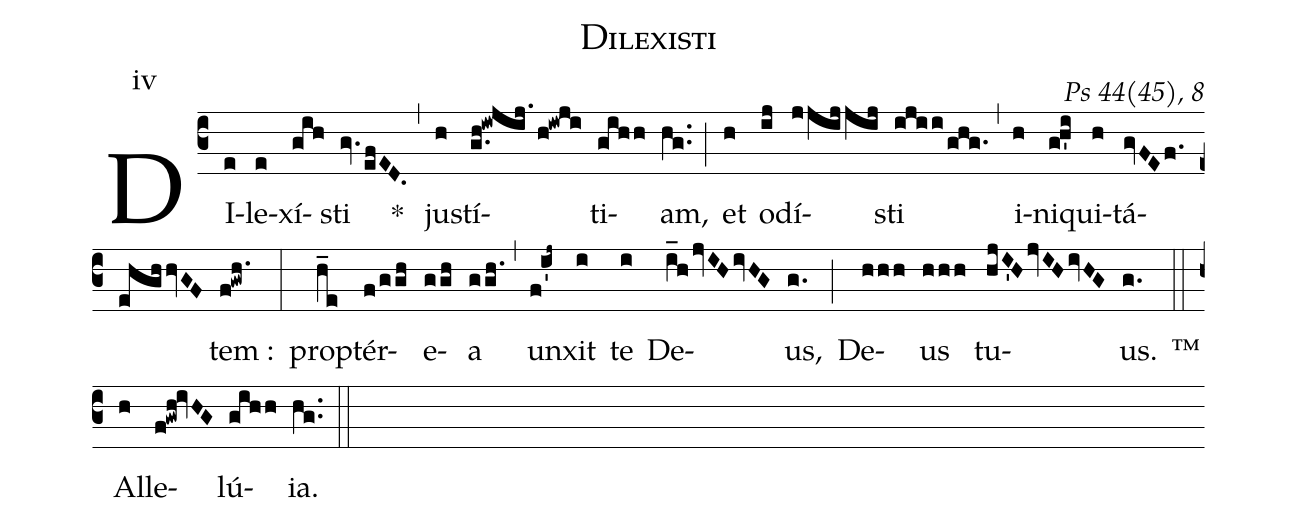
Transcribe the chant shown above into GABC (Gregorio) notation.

name:Dilexisti;
commentary: Ps 44(45), 8;
mode:iv;
%%
(c3) DI(e)le(e)xí(gih)sti(gv.efED.) *(,) ju(h)stí(g.h!iwjij./h!iwji)ti(gihh)am,(hg..) (;) et(h) o(ij)dí(jjijjij)sti(ijii/ghg.) (,) i(h)ni(g!h'i)qui(h)tá(gvFEf./ehghhvGF)tem~:(f!gwh.) (:) pro(h_e)ptér(f/ggh)e(ggh)a(ggh.) (,) un(f!i'j~)xit(i) te(i) De(i_h/jvIHivHG)us,(g.) (;) De(hhh)us(hhh) tu(hjI'HjvIHivHG)us.(g.) ™(::) Al(h)le(f!gwh!ivHG)lú(gihh)ia.(hg..) (::)
